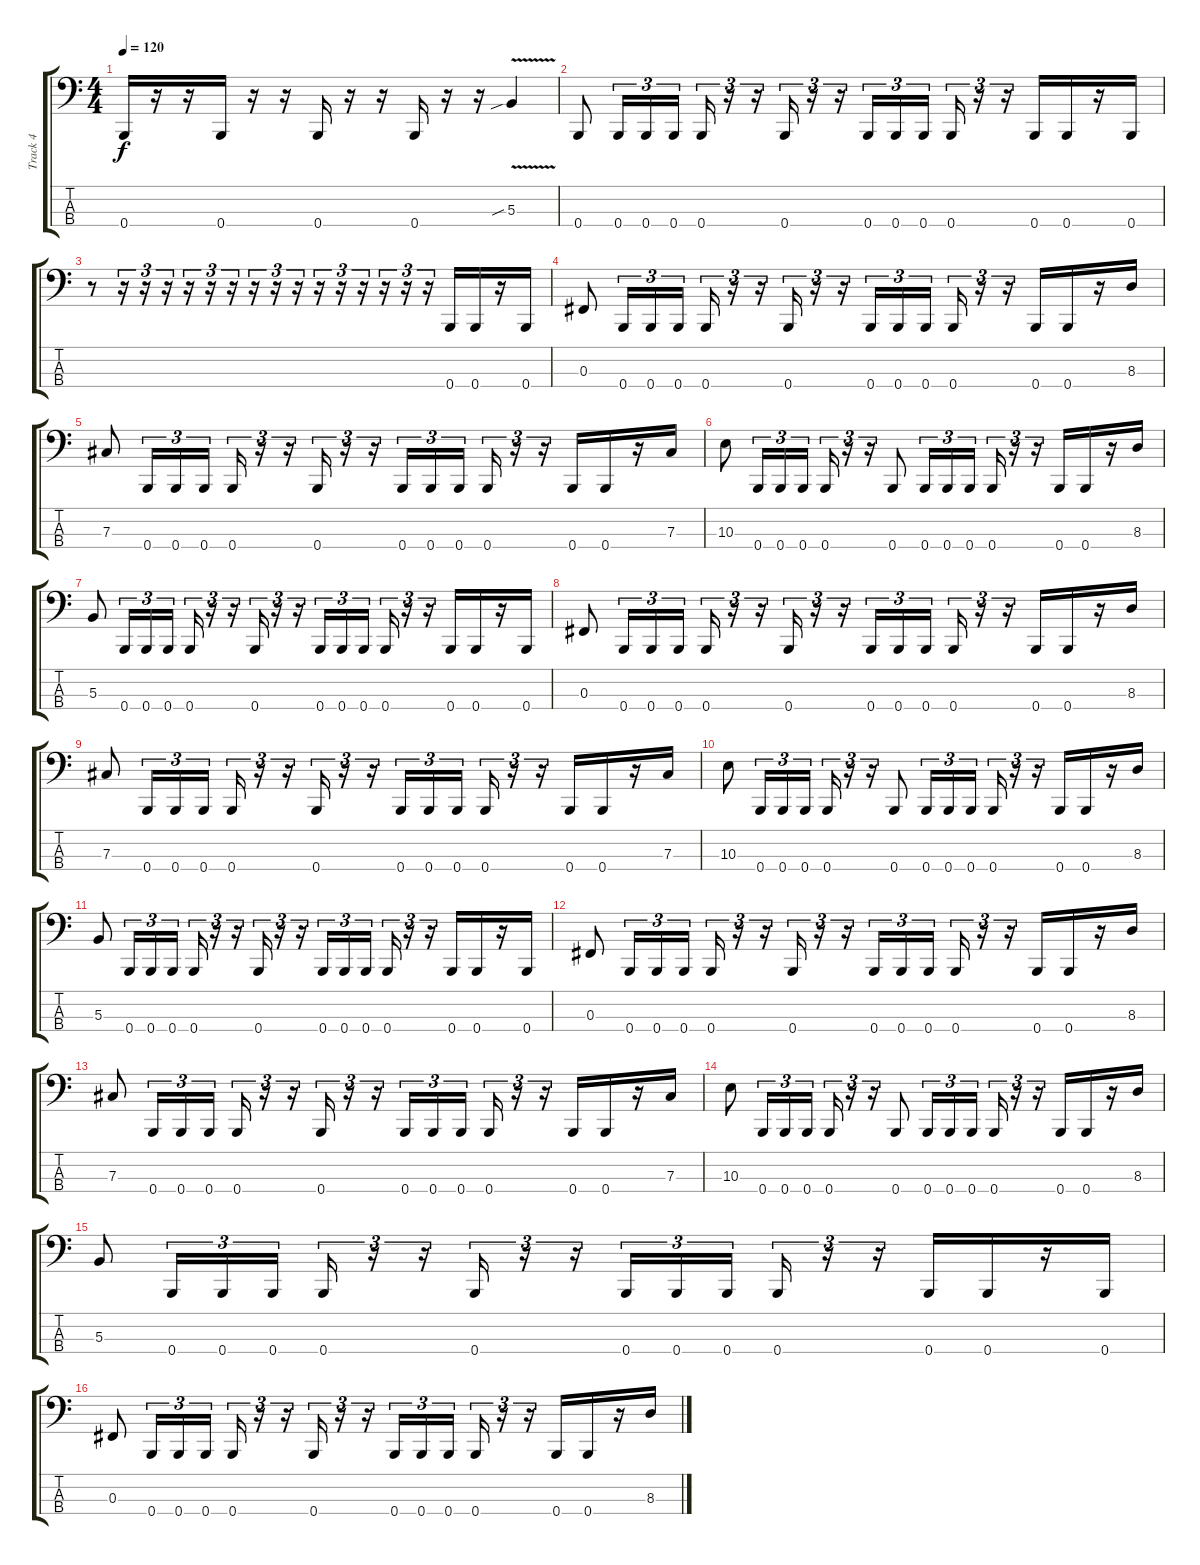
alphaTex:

\track ("Track 4" "Track 4") {instrument electricbasspick}
\staff {score tabs}
\tuning (E2 B1 Gb1 B0) {hide}
\ts (4 4)
\tempo 120
\clef f4
\ks c
0.4.16{dy f} r.16 r.16 0.4.16 r.16 r.16 0.4.16 r.16 r.16 0.4.16 r.16 r.16 5.3{v sib}.4 |
0.4.8 0.4.16{tu (3 2)} 0.4.16{tu (3 2)} 0.4.16{tu (3 2)} 0.4.16{tu (3 2)} r.16{tu (3 2)} r.16{tu (3 2)} 0.4.16{tu (3 2)} r.16{tu (3 2)} r.16{tu (3 2)} 0.4.16{tu (3 2)} 0.4.16{tu (3 2)} 0.4.16{tu (3 2)} 0.4.16{tu (3 2)} r.16{tu (3 2)} r.16{tu (3 2)} 0.4.16 0.4.16 r.16 0.4.16 |
r.8 r.16{tu (3 2)} r.16{tu (3 2)} r.16{tu (3 2)} r.16{tu (3 2)} r.16{tu (3 2)} r.16{tu (3 2)} r.16{tu (3 2)} r.16{tu (3 2)} r.16{tu (3 2)} r.16{tu (3 2)} r.16{tu (3 2)} r.16{tu (3 2)} r.16{tu (3 2)} r.16{tu (3 2)} r.16{tu (3 2)} 0.4.16 0.4.16 r.16 0.4.16 |
0.3.8 0.4.16{tu (3 2)} 0.4.16{tu (3 2)} 0.4.16{tu (3 2)} 0.4.16{tu (3 2)} r.16{tu (3 2)} r.16{tu (3 2)} 0.4.16{tu (3 2)} r.16{tu (3 2)} r.16{tu (3 2)} 0.4.16{tu (3 2)} 0.4.16{tu (3 2)} 0.4.16{tu (3 2)} 0.4.16{tu (3 2)} r.16{tu (3 2)} r.16{tu (3 2)} 0.4.16 0.4.16 r.16 8.3.16 |
7.3.8 0.4.16{tu (3 2)} 0.4.16{tu (3 2)} 0.4.16{tu (3 2)} 0.4.16{tu (3 2)} r.16{tu (3 2)} r.16{tu (3 2)} 0.4.16{tu (3 2)} r.16{tu (3 2)} r.16{tu (3 2)} 0.4.16{tu (3 2)} 0.4.16{tu (3 2)} 0.4.16{tu (3 2)} 0.4.16{tu (3 2)} r.16{tu (3 2)} r.16{tu (3 2)} 0.4.16 0.4.16 r.16 7.3.16 |
10.3.8 0.4.16{tu (3 2)} 0.4.16{tu (3 2)} 0.4.16{tu (3 2)} 0.4.16{tu (3 2)} r.16{tu (3 2)} r.16{tu (3 2)} 0.4.8 0.4.16{tu (3 2)} 0.4.16{tu (3 2)} 0.4.16{tu (3 2)} 0.4.16{tu (3 2)} r.16{tu (3 2)} r.16{tu (3 2)} 0.4.16 0.4.16 r.16 8.3.16 |
5.3.8 0.4.16{tu (3 2)} 0.4.16{tu (3 2)} 0.4.16{tu (3 2)} 0.4.16{tu (3 2)} r.16{tu (3 2)} r.16{tu (3 2)} 0.4.16{tu (3 2)} r.16{tu (3 2)} r.16{tu (3 2)} 0.4.16{tu (3 2)} 0.4.16{tu (3 2)} 0.4.16{tu (3 2)} 0.4.16{tu (3 2)} r.16{tu (3 2)} r.16{tu (3 2)} 0.4.16 0.4.16 r.16 0.4.16 |
0.3.8 0.4.16{tu (3 2)} 0.4.16{tu (3 2)} 0.4.16{tu (3 2)} 0.4.16{tu (3 2)} r.16{tu (3 2)} r.16{tu (3 2)} 0.4.16{tu (3 2)} r.16{tu (3 2)} r.16{tu (3 2)} 0.4.16{tu (3 2)} 0.4.16{tu (3 2)} 0.4.16{tu (3 2)} 0.4.16{tu (3 2)} r.16{tu (3 2)} r.16{tu (3 2)} 0.4.16 0.4.16 r.16 8.3.16 |
7.3.8 0.4.16{tu (3 2)} 0.4.16{tu (3 2)} 0.4.16{tu (3 2)} 0.4.16{tu (3 2)} r.16{tu (3 2)} r.16{tu (3 2)} 0.4.16{tu (3 2)} r.16{tu (3 2)} r.16{tu (3 2)} 0.4.16{tu (3 2)} 0.4.16{tu (3 2)} 0.4.16{tu (3 2)} 0.4.16{tu (3 2)} r.16{tu (3 2)} r.16{tu (3 2)} 0.4.16 0.4.16 r.16 7.3.16 |
10.3.8 0.4.16{tu (3 2)} 0.4.16{tu (3 2)} 0.4.16{tu (3 2)} 0.4.16{tu (3 2)} r.16{tu (3 2)} r.16{tu (3 2)} 0.4.8 0.4.16{tu (3 2)} 0.4.16{tu (3 2)} 0.4.16{tu (3 2)} 0.4.16{tu (3 2)} r.16{tu (3 2)} r.16{tu (3 2)} 0.4.16 0.4.16 r.16 8.3.16 |
5.3.8 0.4.16{tu (3 2)} 0.4.16{tu (3 2)} 0.4.16{tu (3 2)} 0.4.16{tu (3 2)} r.16{tu (3 2)} r.16{tu (3 2)} 0.4.16{tu (3 2)} r.16{tu (3 2)} r.16{tu (3 2)} 0.4.16{tu (3 2)} 0.4.16{tu (3 2)} 0.4.16{tu (3 2)} 0.4.16{tu (3 2)} r.16{tu (3 2)} r.16{tu (3 2)} 0.4.16 0.4.16 r.16 0.4.16 |
0.3.8 0.4.16{tu (3 2)} 0.4.16{tu (3 2)} 0.4.16{tu (3 2)} 0.4.16{tu (3 2)} r.16{tu (3 2)} r.16{tu (3 2)} 0.4.16{tu (3 2)} r.16{tu (3 2)} r.16{tu (3 2)} 0.4.16{tu (3 2)} 0.4.16{tu (3 2)} 0.4.16{tu (3 2)} 0.4.16{tu (3 2)} r.16{tu (3 2)} r.16{tu (3 2)} 0.4.16 0.4.16 r.16 8.3.16 |
7.3.8 0.4.16{tu (3 2)} 0.4.16{tu (3 2)} 0.4.16{tu (3 2)} 0.4.16{tu (3 2)} r.16{tu (3 2)} r.16{tu (3 2)} 0.4.16{tu (3 2)} r.16{tu (3 2)} r.16{tu (3 2)} 0.4.16{tu (3 2)} 0.4.16{tu (3 2)} 0.4.16{tu (3 2)} 0.4.16{tu (3 2)} r.16{tu (3 2)} r.16{tu (3 2)} 0.4.16 0.4.16 r.16 7.3.16 |
10.3.8 0.4.16{tu (3 2)} 0.4.16{tu (3 2)} 0.4.16{tu (3 2)} 0.4.16{tu (3 2)} r.16{tu (3 2)} r.16{tu (3 2)} 0.4.8 0.4.16{tu (3 2)} 0.4.16{tu (3 2)} 0.4.16{tu (3 2)} 0.4.16{tu (3 2)} r.16{tu (3 2)} r.16{tu (3 2)} 0.4.16 0.4.16 r.16 8.3.16 |
5.3.8 0.4.16{tu (3 2)} 0.4.16{tu (3 2)} 0.4.16{tu (3 2)} 0.4.16{tu (3 2)} r.16{tu (3 2)} r.16{tu (3 2)} 0.4.16{tu (3 2)} r.16{tu (3 2)} r.16{tu (3 2)} 0.4.16{tu (3 2)} 0.4.16{tu (3 2)} 0.4.16{tu (3 2)} 0.4.16{tu (3 2)} r.16{tu (3 2)} r.16{tu (3 2)} 0.4.16 0.4.16 r.16 0.4.16 |
0.3.8 0.4.16{tu (3 2)} 0.4.16{tu (3 2)} 0.4.16{tu (3 2)} 0.4.16{tu (3 2)} r.16{tu (3 2)} r.16{tu (3 2)} 0.4.16{tu (3 2)} r.16{tu (3 2)} r.16{tu (3 2)} 0.4.16{tu (3 2)} 0.4.16{tu (3 2)} 0.4.16{tu (3 2)} 0.4.16{tu (3 2)} r.16{tu (3 2)} r.16{tu (3 2)} 0.4.16 0.4.16 r.16 8.3.16
